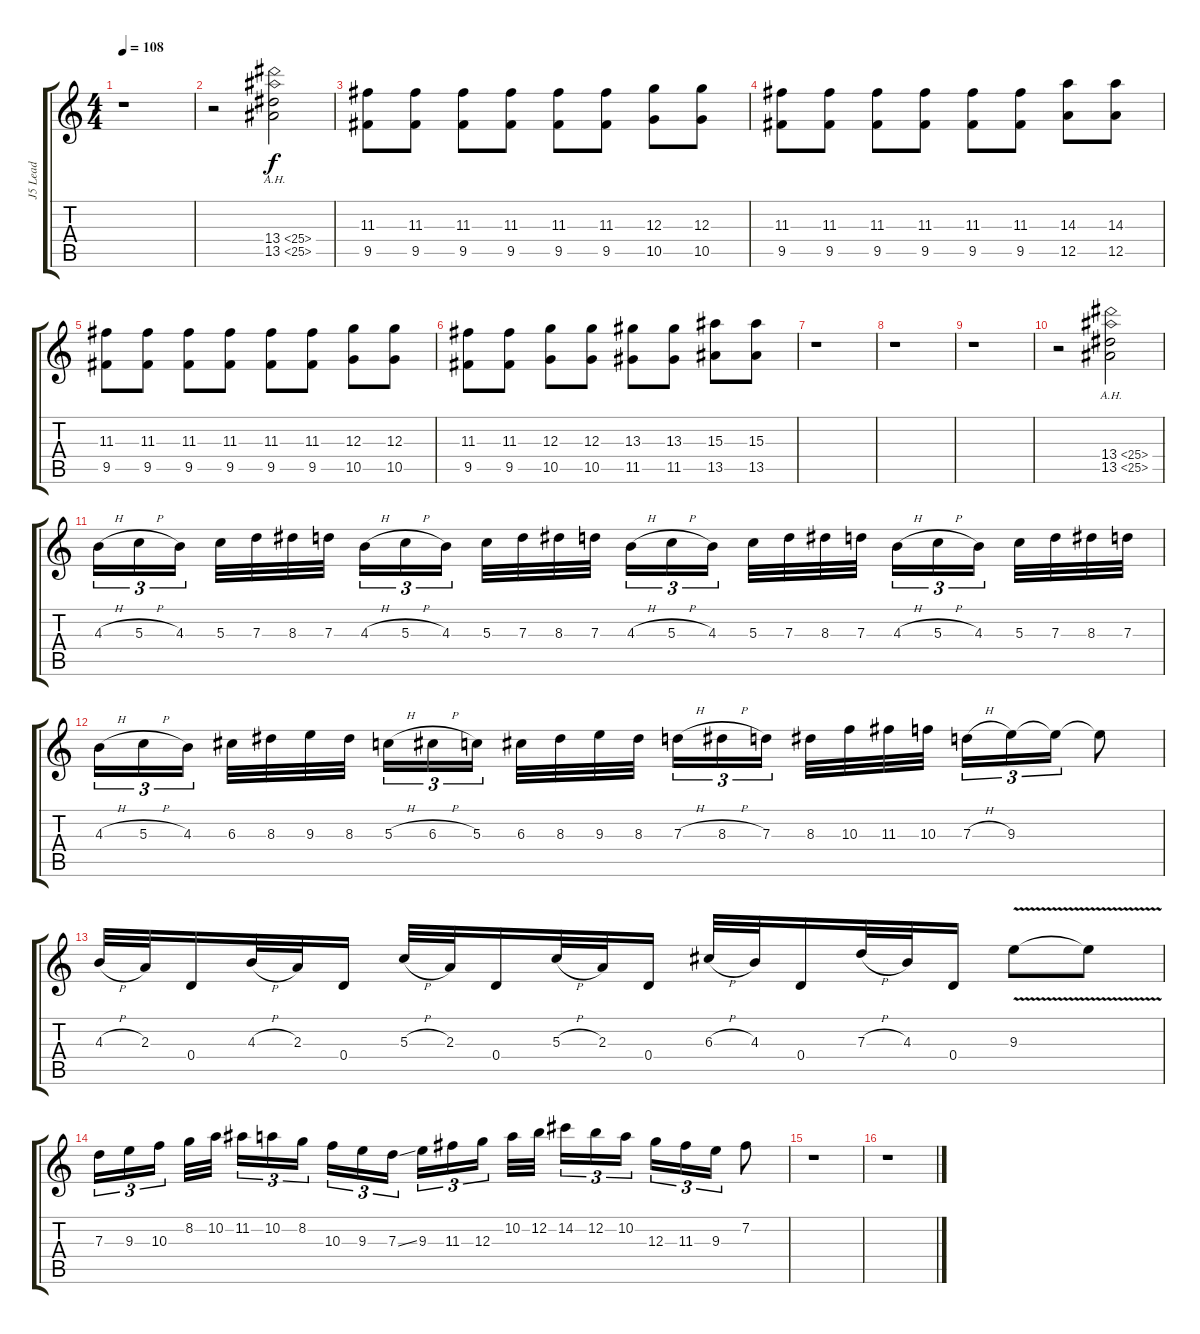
\track ("J5 Lead" "J5 Lead") {instrument overdrivenguitar}
\staff {score tabs}
\tuning (E4 B3 G3 D3 A2 E2) {hide}
\ts (4 4)
\tempo 108
\clef g2
\ks c
r.1{dy f} |
r.2{volume 2} (13.4{ah 12} 13.5{ah 12}).2{volume 14} |
(11.3 9.5).8 (11.3 9.5).8 (11.3 9.5).8 (11.3 9.5).8 (11.3 9.5).8 (11.3 9.5).8 (12.3 10.5).8 (12.3 10.5).8 |
(11.3 9.5).8 (11.3 9.5).8 (11.3 9.5).8 (11.3 9.5).8 (11.3 9.5).8 (11.3 9.5).8 (14.3 12.5).8 (14.3 12.5).8 |
(11.3 9.5).8 (11.3 9.5).8 (11.3 9.5).8 (11.3 9.5).8 (11.3 9.5).8 (11.3 9.5).8 (12.3 10.5).8 (12.3 10.5).8 |
(11.3 9.5).8 (11.3 9.5).8 (12.3 10.5).8 (12.3 10.5).8 (13.3 11.5).8 (13.3 11.5).8 (15.3 13.5).8 (15.3 13.5).8 |
r.1 |
r.1 |
r.1 |
r.2{volume 2} (13.4{ah 12} 13.5{ah 12}).2{volume 14} |
4.3{h}.16{tu (3 2)} 5.3{h}.16{tu (3 2)} 4.3.16{tu (3 2)} 5.3.32 7.3.32 8.3.32 7.3.32 4.3{h}.16{tu (3 2)} 5.3{h}.16{tu (3 2)} 4.3.16{tu (3 2)} 5.3.32 7.3.32 8.3.32 7.3.32 4.3{h}.16{tu (3 2)} 5.3{h}.16{tu (3 2)} 4.3.16{tu (3 2)} 5.3.32 7.3.32 8.3.32 7.3.32 4.3{h}.16{tu (3 2)} 5.3{h}.16{tu (3 2)} 4.3.16{tu (3 2)} 5.3.32 7.3.32 8.3.32 7.3.32 |
4.3{h}.16{tu (3 2)} 5.3{h}.16{tu (3 2)} 4.3.16{tu (3 2)} 6.3.32 8.3.32 9.3.32 8.3.32 5.3{h}.16{tu (3 2)} 6.3{h}.16{tu (3 2)} 5.3.16{tu (3 2)} 6.3.32 8.3.32 9.3.32 8.3.32 7.3{h}.16{tu (3 2)} 8.3{h}.16{tu (3 2)} 7.3.16{tu (3 2)} 8.3.32 10.3.32 11.3.32 10.3.32 7.3{h}.16{tu (3 2)} 9.3.16{tu (3 2)} 9.3{t}.16{tu (3 2)} 9.3{t}.8 |
4.3{h}.32 2.3.32 0.4.16 4.3{h}.32 2.3.32 0.4.16 5.3{h}.32 2.3.32 0.4.16 5.3{h}.32 2.3.32 0.4.16 6.3{h}.32 4.3.32 0.4.16 7.3{h}.32 4.3.32 0.4.16 9.3{v}.8 9.3{t}.8 |
7.3.16{tu (3 2)} 9.3.16{tu (3 2)} 10.3.16{tu (3 2)} 8.2.32 10.2.32 11.2.16{tu (3 2)} 10.2.16{tu (3 2)} 8.2.16{tu (3 2)} 10.3.16{tu (3 2)} 9.3.16{tu (3 2)} 7.3{ss}.16{tu (3 2)} 9.3.16{tu (3 2)} 11.3.16{tu (3 2)} 12.3.16{tu (3 2)} 10.2.32 12.2.32 14.2.16{tu (3 2)} 12.2.16{tu (3 2)} 10.2.16{tu (3 2)} 12.3.16{tu (3 2)} 11.3.16{tu (3 2)} 9.3.16{tu (3 2)} 7.2.8 |
r.1 |
r.1
